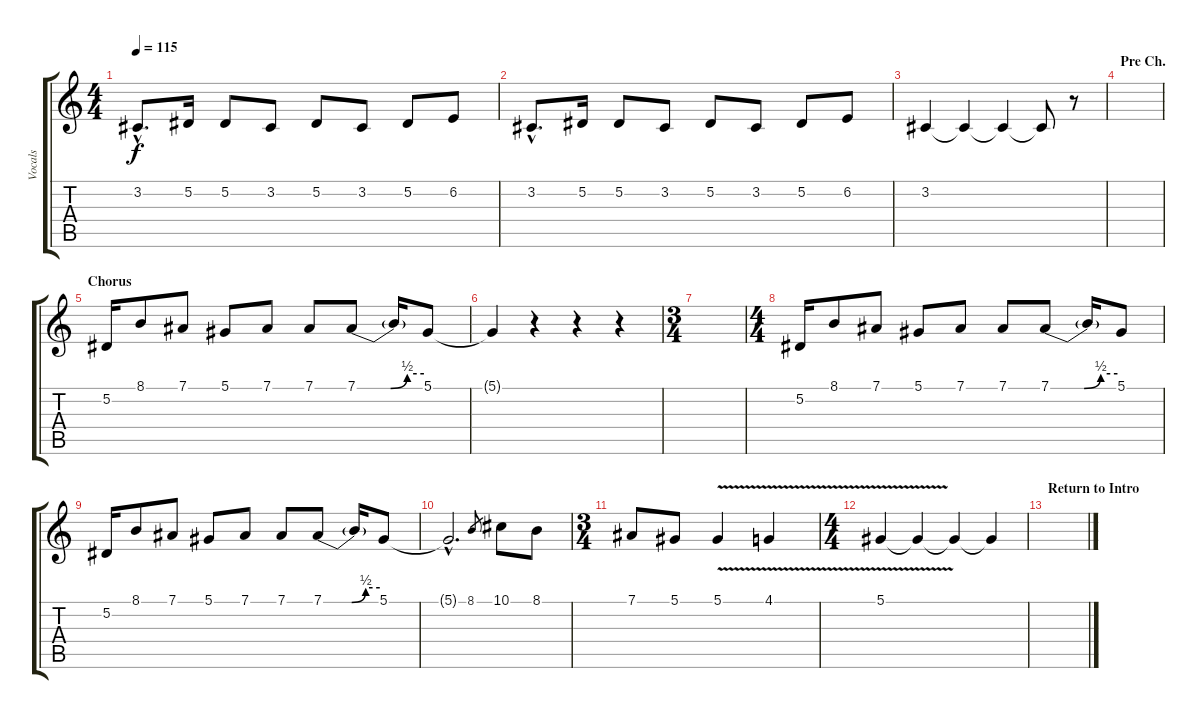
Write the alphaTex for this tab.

\track ("Vocals" "Vocals") {instrument lead2sawtooth}
\staff {score tabs}
\tuning (Eb4 Bb3 Gb3 Db3 Ab2 Eb2) {hide}
\ts (4 4)
\tempo 115
\clef g2
\ks c
3.2{hac}.8{d dy f} 5.2.16 5.2.8 3.2.8 5.2.8 3.2.8 5.2.8 6.2.8 |
3.2{hac}.8{d} 5.2.16 5.2.8 3.2.8 5.2.8 3.2.8 5.2.8 6.2.8 |
3.2.4 3.2{t}.4 3.2{t}.4 3.2{t}.8 r.8 |
\section ("" "Pre Ch.")
|
\section ("" "Chorus")
5.2.16 8.1.8 7.1.8 5.1.8 7.1.8 7.1.8 7.1{be (custom 0 0 30 0 45 2 60 2)}.8 7.1{t}.16 5.1.8 |
5.1{t}.4 r.4 r.4 r.4 |
\ts (3 4)
|
\ts (4 4)
5.2.16 8.1.8 7.1.8 5.1.8 7.1.8 7.1.8 7.1{be (custom 0 0 30 0 45 2 60 2)}.8 7.1{t}.16 5.1.8 |
5.2.16 8.1.8 7.1.8 5.1.8 7.1.8 7.1.8 7.1{be (custom 0 0 30 0 45 2 60 2)}.8 7.1{t}.16 5.1.8 |
5.1{hac t}.2{d} 8.1.8{gr} 10.1.8 8.1.8 |
\ts (3 4)
7.1.8 5.1.8 5.1{v}.4 4.1{v}.4 |
\ts (4 4)
5.1{v}.4 5.1{t}.4 5.1{t}.4 5.1{t}.4 |
\section ("" "Return to Intro")
